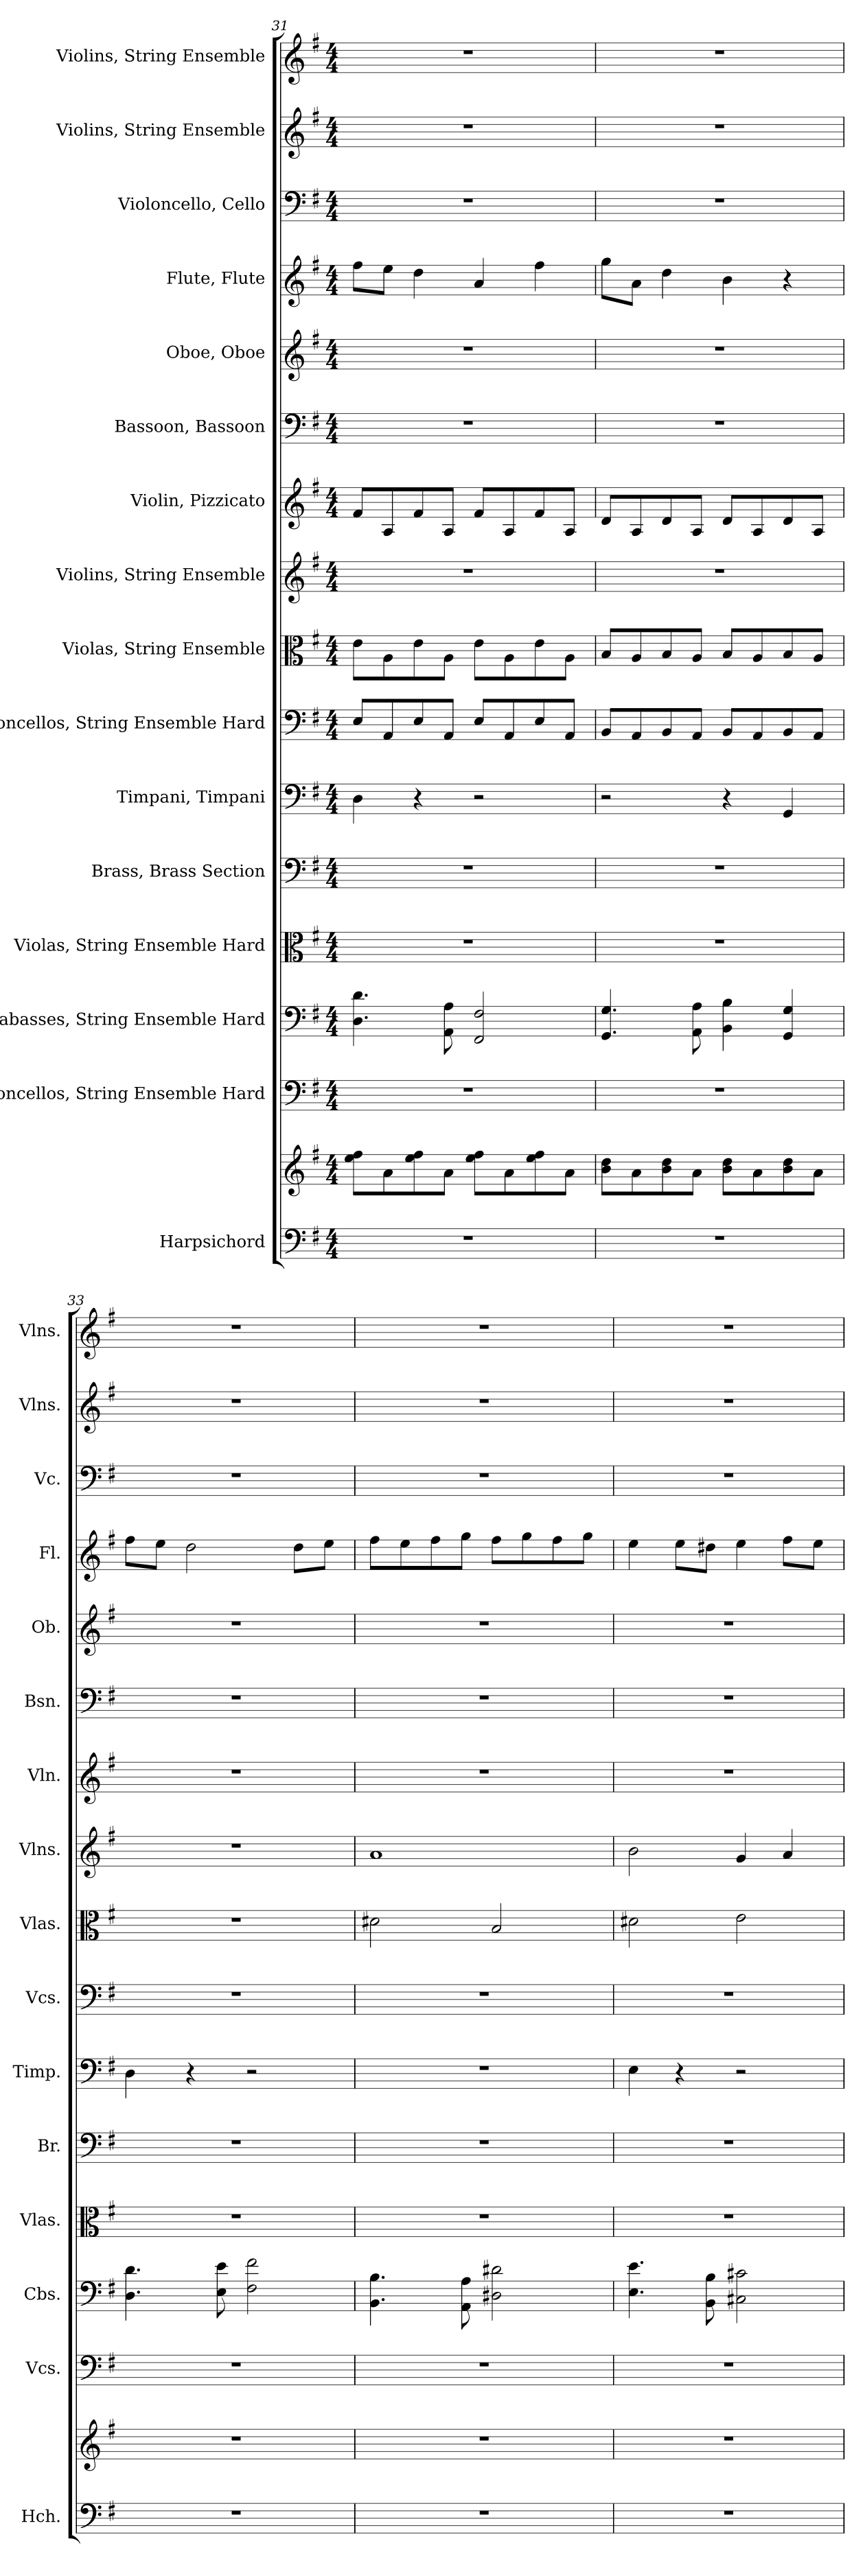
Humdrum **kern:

**kern	**kern	**kern	**kern	**kern	**kern	**kern	**kern	**kern	**kern	**kern	**kern	**kern	**kern	**kern	**kern	**kern
*part16	*part16	*part15	*part14	*part13	*part12	*part11	*part10	*part9	*part8	*part7	*part6	*part5	*part4	*part3	*part2	*part1
*staff17	*staff16	*staff15	*staff14	*staff13	*staff12	*staff11	*staff10	*staff9	*staff8	*staff7	*staff6	*staff5	*staff4	*staff3	*staff2	*staff1
*I"Harpsichord	*	*I"Violoncellos, String Ensemble Hard	*I"Contrabasses, String Ensemble Hard	*I"Violas, String Ensemble Hard	*I"Brass, Brass Section	*I"Timpani, Timpani	*I"Violoncellos, String Ensemble Hard	*I"Violas, String Ensemble	*I"Violins, String Ensemble	*I"Violin, Pizzicato	*I"Bassoon, Bassoon	*I"Oboe, Oboe	*I"Flute, Flute	*I"Violoncello, Cello	*I"Violins, String Ensemble	*I"Violins, String Ensemble
*I'Hch.	*	*I'Vcs.	*I'Cbs.	*I'Vlas.	*I'Br.	*I'Timp.	*I'Vcs.	*I'Vlas.	*I'Vlns.	*I'Vln.	*I'Bsn.	*I'Ob.	*I'Fl.	*I'Vc.	*I'Vlns.	*I'Vlns.
*clefF4	*clefG2	*clefF4	*clefF4	*clefC3	*clefF4	*clefF4	*clefF4	*clefC3	*clefG2	*clefG2	*clefF4	*clefG2	*clefG2	*clefF4	*clefG2	*clefG2
*	*	*	*ITrd7c12	*	*	*	*	*	*	*	*	*	*	*	*	*
*k[f#]	*k[f#]	*k[f#]	*k[f#]	*k[f#]	*k[f#]	*k[f#]	*k[f#]	*k[f#]	*k[f#]	*k[f#]	*k[f#]	*k[f#]	*k[f#]	*k[f#]	*k[f#]	*k[f#]
*M4/4	*M4/4	*M4/4	*M4/4	*M4/4	*M4/4	*M4/4	*M4/4	*M4/4	*M4/4	*M4/4	*M4/4	*M4/4	*M4/4	*M4/4	*M4/4	*M4/4
=31	=31	=31	=31	=31	=31	=31	=31	=31	=31	=31	=31	=31	=31	=31	=31	=31
1r	8ee\ 8ff#\L	1r	4.DD\ 4.D\	1r	1r	4D\	8E/L	8e\L	1r	8f#/L	1r	1r	8ff#\L	1r	1r	1r
.	8a\	.	.	.	.	.	8AA/	8A\	.	8A/	.	.	8ee\J	.	.	.
.	8ee\ 8ff#\	.	.	.	.	4r	8E/	8e\	.	8f#/	.	.	4dd\	.	.	.
.	8a\J	.	8AAA\ 8AA\	.	.	.	8AA/J	8A\J	.	8A/J	.	.	.	.	.	.
.	8ee\ 8ff#\L	.	2FFF#/ 2FF#/	.	.	2r	8E/L	8e\L	.	8f#/L	.	.	4a/	.	.	.
.	8a\	.	.	.	.	.	8AA/	8A\	.	8A/	.	.	.	.	.	.
.	8ee\ 8ff#\	.	.	.	.	.	8E/	8e\	.	8f#/	.	.	4ff#\	.	.	.
.	8a\J	.	.	.	.	.	8AA/J	8A\J	.	8A/J	.	.	.	.	.	.
=32	=32	=32	=32	=32	=32	=32	=32	=32	=32	=32	=32	=32	=32	=32	=32	=32
1r	8b\ 8dd\L	1r	4.GGG/ 4.GG/	1r	1r	2r	8BB/L	8B/L	1r	8d/L	1r	1r	8gg\L	1r	1r	1r
.	8a\	.	.	.	.	.	8AA/	8A/	.	8A/	.	.	8a\J	.	.	.
.	8b\ 8dd\	.	.	.	.	.	8BB/	8B/	.	8d/	.	.	4dd\	.	.	.
.	8a\J	.	8AAA\ 8AA\	.	.	.	8AA/J	8A/J	.	8A/J	.	.	.	.	.	.
.	8b\ 8dd\L	.	4BBB\ 4BB\	.	.	4r	8BB/L	8B/L	.	8d/L	.	.	4b\	.	.	.
.	8a\	.	.	.	.	.	8AA/	8A/	.	8A/	.	.	.	.	.	.
.	8b\ 8dd\	.	4GGG/ 4GG/	.	.	4GG/	8BB/	8B/	.	8d/	.	.	4r	.	.	.
.	8a\J	.	.	.	.	.	8AA/J	8A/J	.	8A/J	.	.	.	.	.	.
=33	=33	=33	=33	=33	=33	=33	=33	=33	=33	=33	=33	=33	=33	=33	=33	=33
1r	1r	1r	4.DD\ 4.D\	1r	1r	4D\	1r	1r	1r	1r	1r	1r	8ff#\L	1r	1r	1r
.	.	.	.	.	.	.	.	.	.	.	.	.	8ee\J	.	.	.
.	.	.	.	.	.	4r	.	.	.	.	.	.	2dd\	.	.	.
.	.	.	8EE\ 8E\	.	.	.	.	.	.	.	.	.	.	.	.	.
.	.	.	2FF#\ 2F#\	.	.	2r	.	.	.	.	.	.	.	.	.	.
.	.	.	.	.	.	.	.	.	.	.	.	.	8dd\L	.	.	.
.	.	.	.	.	.	.	.	.	.	.	.	.	8ee\J	.	.	.
!!LO:PB:g=z
=34	=34	=34	=34	=34	=34	=34	=34	=34	=34	=34	=34	=34	=34	=34	=34	=34
1r	1r	1r	4.BBB\ 4.BB\	1r	1r	1r	1r	2d#X\	1a	1r	1r	1r	8ff#\L	1r	1r	1r
.	.	.	.	.	.	.	.	.	.	.	.	.	8ee\	.	.	.
.	.	.	.	.	.	.	.	.	.	.	.	.	8ff#\	.	.	.
.	.	.	8AAA\ 8AA\	.	.	.	.	.	.	.	.	.	8gg\J	.	.	.
.	.	.	2DD#X\ 2D#X\	.	.	.	.	2B/	.	.	.	.	8ff#\L	.	.	.
.	.	.	.	.	.	.	.	.	.	.	.	.	8gg\	.	.	.
.	.	.	.	.	.	.	.	.	.	.	.	.	8ff#\	.	.	.
.	.	.	.	.	.	.	.	.	.	.	.	.	8gg\J	.	.	.
=35	=35	=35	=35	=35	=35	=35	=35	=35	=35	=35	=35	=35	=35	=35	=35	=35
1r	1r	1r	4.EE\ 4.E\	1r	1r	4E\	1r	2d#X\	2b\	1r	1r	1r	4ee\	1r	1r	1r
.	.	.	.	.	.	4r	.	.	.	.	.	.	8ee\L	.	.	.
.	.	.	8BBB\ 8BB\	.	.	.	.	.	.	.	.	.	8dd#X\J	.	.	.
.	.	.	2CC#X\ 2C#X\	.	.	2r	.	2e\	4g/	.	.	.	4ee\	.	.	.
.	.	.	.	.	.	.	.	.	4a/	.	.	.	8ff#\L	.	.	.
.	.	.	.	.	.	.	.	.	.	.	.	.	8ee\J	.	.	.
=	=	=	=	=	=	=	=	=	=	=	=	=	=	=	=	=
*-	*-	*-	*-	*-	*-	*-	*-	*-	*-	*-	*-	*-	*-	*-	*-	*-
